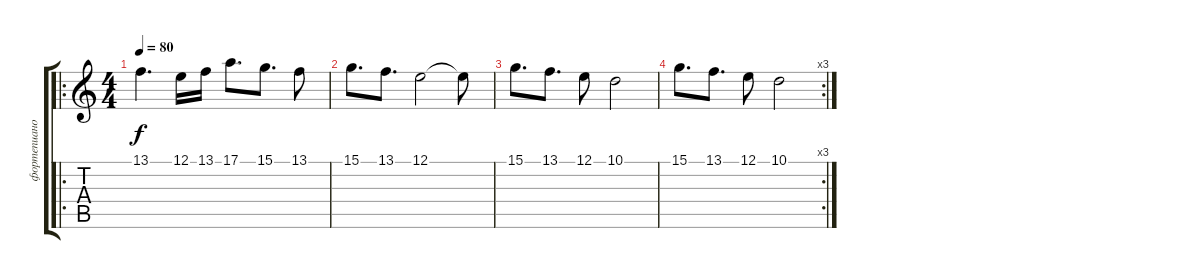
\track ("фортепиано правая рука " "фортепиано") {instrument brightacousticpiano}
\staff {score tabs}
\tuning (E4 B3 G3 D3 A2 E2) {hide}
\ro
\ts (4 4)
\tempo 80
\clef g2
\ks c
13.1.4{d dy f} 12.1.16 13.1.16 17.1.8{d} 15.1.8{d} 13.1.8 |
15.1.8{d} 13.1.8{d} 12.1.2 12.1{t}.8 |
15.1.8{d} 13.1.8{d} 12.1.8 10.1.2 |
\rc 3
15.1.8{d} 13.1.8{d} 12.1.8 10.1.2
